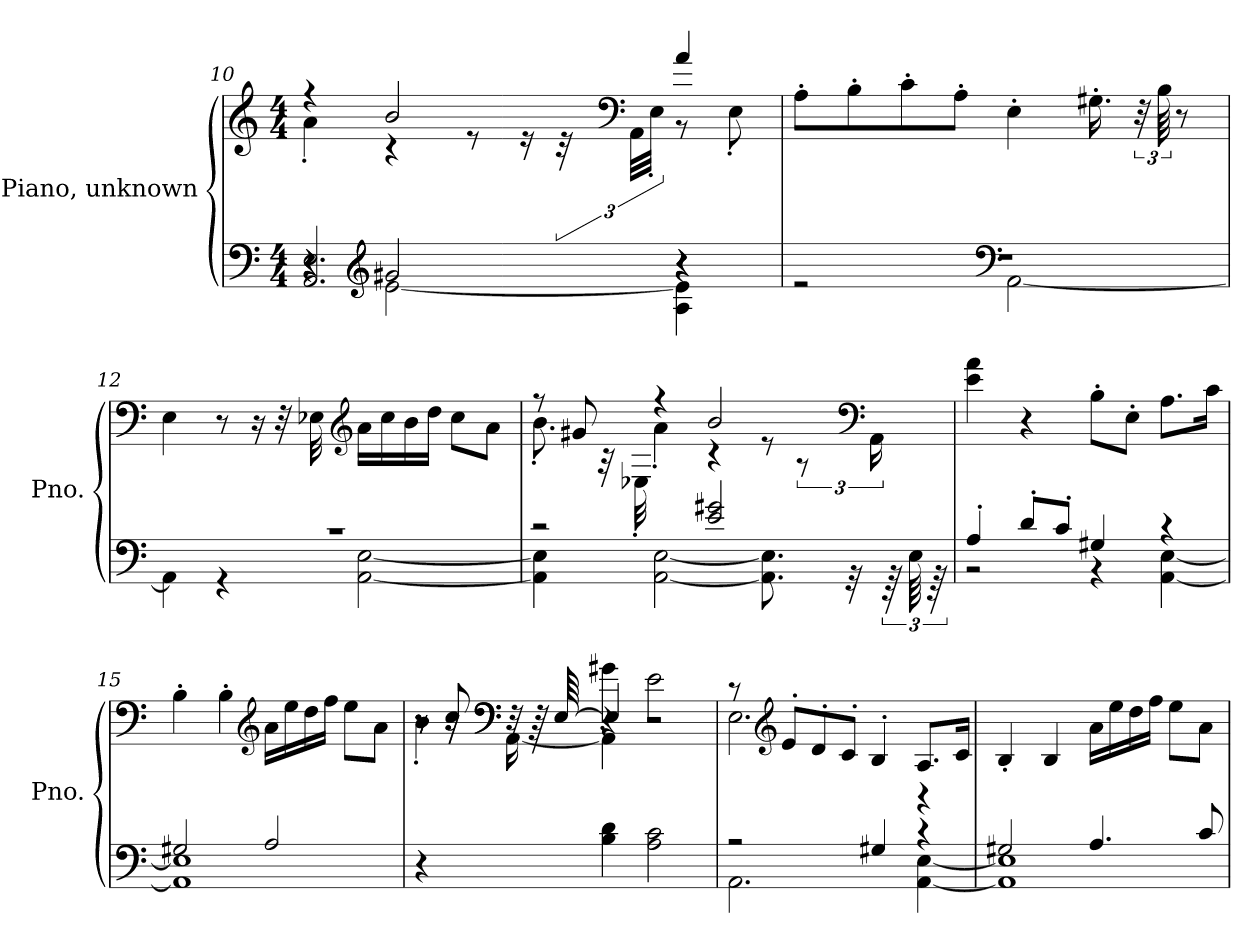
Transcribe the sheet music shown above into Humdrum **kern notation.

**kern	**kern
*part1	*part1
*staff2	*staff1
*I"Piano, unknown	*
*I'Pno.	*
*clefF4	*clefG2
*k[]	*k[]
*M4/4	*M4/4
=10	=10
*^	*^
*	*^	*	*
4r	4r	2.AA/ 2.E/	4r	4a'\
*clefG2	*	*	*	*
2g#X/	[2e\	.	2b/	4r
.	.	.	.	8r
.	.	.	.	16r
.	.	.	.	48r
*	*	*	*clefF4	*
.	.	.	.	48AA\LLL
.	.	.	.	48E'\JJJ
4r	4A\ 4e\]	4r	4a/	8r
.	.	.	.	8E'\
*	*v	*v	*	*
*	*	*v	*v
!!LO:LB:g=z
=11	=11	=11
1r	2r	8A'\L
.	.	8B'\
.	.	8c'\
.	.	8A'\J
*clefF4	*	*
.	[2AA\	4E'\
.	.	16.G#X'\
.	.	48r
.	.	96B\
.	.	8r
=12	=12	=12
1r	4AA\]	4E\
.	4r	8r
.	.	16r
.	.	32r
.	.	32E-X\
*	*	*clefG2
.	[2AA\ [2E\	16a\LL
.	.	16cc\
.	.	16b\
.	.	16dd\JJ
.	.	8cc\L
.	.	8a\J
=13	=13	=13
*	*	*^
2r	4AA\] 4E\]	8r	8.b'\
.	.	8g#X/	.
.	.	.	32r
.	.	.	32E-X'\
.	[2AA\ [2E\	4r	4a'\
2e/ 2g#X/	.	2b/	4r
.	8.AA\] 8.E\]	.	8r
.	.	.	12r
.	32r	.	.
*	*	*clefF4	*
.	.	.	24AA\
.	96r	.	.
.	96E\	.	.
.	96r	.	.
*	*	*v	*v
!!LO:LB:g=z
=14	=14	=14
4A'/	2r	4e\ 4a\
8d'/L	.	4r
8c'/J	.	.
4G#X/	4r	8B'\L
.	.	8E'\J
4r	[4AA\ [4E\	8.A\L
.	.	16c\Jk
=15	=15	=15
2G#X/	1AA] 1E]	4B'\
.	.	4B'\
*	*	*clefG2
2A/	.	16a\LL
.	.	16ee\
.	.	16dd\
.	.	16ff\JJ
.	.	8ee\L
.	.	8a\J
*v	*v	*
=16	=16
*	*^
*	*	*^
*	*	*	*^
4r	8r	4b'\	8r	8r
.	8cc/	.	16r	16r
*	*clefF4	*	*	*
.	.	.	32r	[16AA\
.	.	.	64r	.
.	.	.	[64E/	.
4B\ 4d\	4r	4g#X'\	4E/]	4AA\]
2A\ 2c\	2r	2e\	2r	2r
*	*	*v	*v	*v
=17	=17	=17
*^	*	*
2r	2.AA\	8r	2.E\
*	*	*clefG2	*
.	.	8e'/L	.
.	.	8d'/	.
.	.	8c'/J	.
4G#X/	.	4B'/	.
4r	[4AA\ [4E\	8.A/L	4r
.	.	16c/Jk	.
*	*	*v	*v
!!LO:LB:g=z
=18	=18	=18
2G#X/	1AA] 1E]	4B'/
.	.	4B/
4.A/	.	16a\LL
.	.	16ee\
.	.	16dd\
.	.	16ff\JJ
.	.	8ee\L
8c/	.	8a\J
*v	*v	*
=	=
*-	*-
